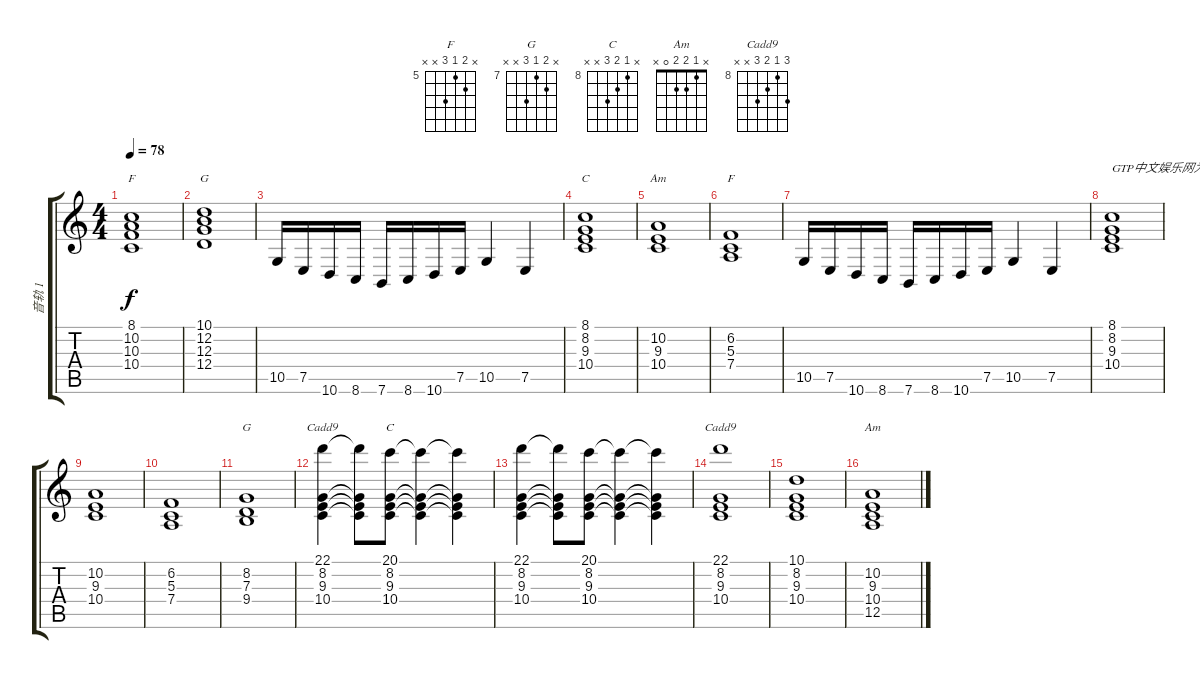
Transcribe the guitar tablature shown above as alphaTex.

\track ("音轨 1" "音轨 1") {instrument stringensemble1}
\staff {score tabs}
\tuning (E4 B3 G3 D3 A2 E2) {hide}
\chord ("F" 8 10 10 10 x x) {firstfret 8}
\chord ("G" 10 12 12 12 x x) {firstfret 10}
\chord ("C" 8 8 9 10 x x) {firstfret 8 barre 8}
\chord ("Am" x 10 9 10 x x) {firstfret 9}
\chord ("F" x 6 5 7 x x) {firstfret 5}
\chord ("G" x 8 7 9 x x) {firstfret 7}
\chord ("Cadd9" x 15 12 14 15 x) {firstfret 12}
\chord ("C" x 8 9 10 x x) {firstfret 8}
\chord ("Cadd9" 10 8 9 10 x x) {firstfret 8}
\chord ("Am" x 1 2 2 0 x)
\ts (4 4)
\tempo 78
\clef g2
\ks c
(8.1 10.2 10.3 10.4).1{ch "F" dy f} |
(10.1 12.2 12.3 12.4).1{ch "G"} |
10.5.16{volume 14 instrument stringensemble1} 7.5.16 10.6.16 8.6.16 7.6.16 8.6.16 10.6.16 7.5.16 10.5.4 7.5.4 |
(8.1 8.2 9.3 10.4).1{ch "C" volume 9 instrument stringensemble1} |
(10.2 9.3 10.4).1{ch "Am"} |
(6.2 5.3 7.4).1{ch "F"} |
10.5.16{volume 14 instrument stringensemble1} 7.5.16 10.6.16 8.6.16 7.6.16 8.6.16 10.6.16 7.5.16 10.5.4 7.5.4 |
(8.1 8.2 9.3 10.4).1{txt "GTP中文娱乐网为您提供优秀的谱子" volume 9 instrument stringensemble1} |
(10.2 9.3 10.4).1 |
(6.2 5.3 7.4).1 |
(8.2 7.3 9.4).1{ch "G"} |
(22.1 8.2 9.3 10.4).4{ch "Cadd9"} (22.1{t} 8.2{t} 9.3{t} 10.4{t}).8 (20.1 8.2 9.3 10.4).8{ch "C"} (20.1{t} 8.2{t} 9.3{t} 10.4{t}).4 (20.1{t} 8.2{t} 9.3{t} 10.4{t}).4 |
(22.1 8.2 9.3 10.4).4 (22.1{t} 8.2{t} 9.3{t} 10.4{t}).8 (20.1 8.2 9.3 10.4).8 (20.1{t} 8.2{t} 9.3{t} 10.4{t}).4 (20.1{t} 8.2{t} 9.3{t} 10.4{t}).4 |
(22.1 8.2 9.3 10.4).1{ch "Cadd9"} |
(10.1 8.2 9.3 10.4).1 |
(10.2 9.3 10.4 12.5).1{ch "Am"}
